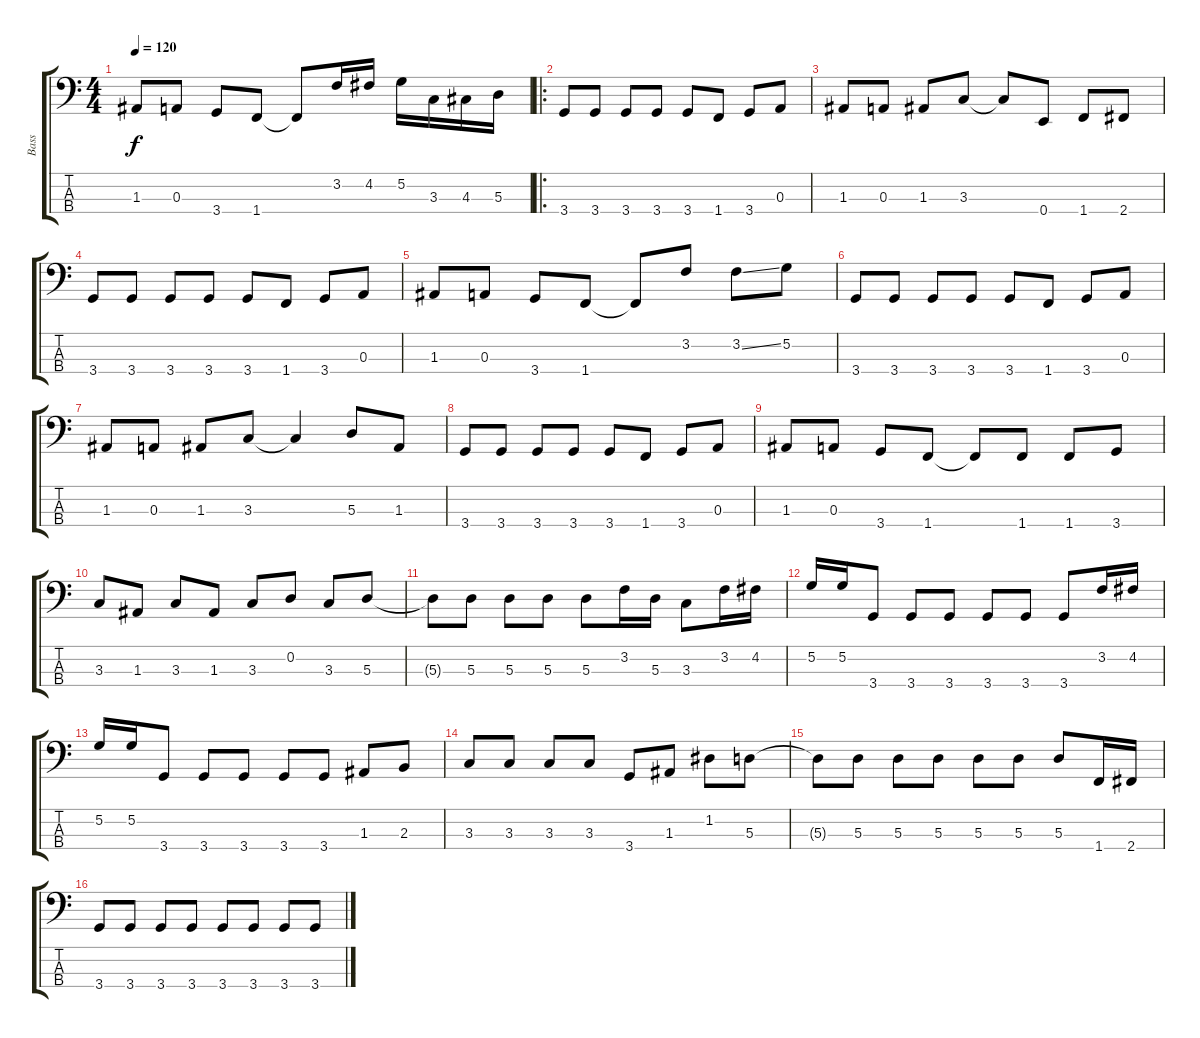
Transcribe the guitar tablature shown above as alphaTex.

\track ("Bass" "Bass") {instrument electricbassfinger}
\staff {score tabs}
\tuning (G2 D2 A1 E1) {hide}
\ts (4 4)
\tempo 120
\clef f4
\ks c
1.3.8{dy f} 0.3.8 3.4.8 1.4.8 1.4{t}.8 3.2.16 4.2.16 5.2.16 3.3.16 4.3.16 5.3.16 |
\ro
3.4.8 3.4.8 3.4.8 3.4.8 3.4.8 1.4.8 3.4.8 0.3.8 |
1.3.8 0.3.8 1.3.8 3.3.8 3.3{t}.8 0.4.8 1.4.8 2.4.8 |
3.4.8 3.4.8 3.4.8 3.4.8 3.4.8 1.4.8 3.4.8 0.3.8 |
1.3.8 0.3.8 3.4.8 1.4.8 1.4{t}.8 3.2.8 3.2{ss}.8 5.2.8 |
3.4.8 3.4.8 3.4.8 3.4.8 3.4.8 1.4.8 3.4.8 0.3.8 |
1.3.8 0.3.8 1.3.8 3.3.8 3.3{t}.4 5.3.8 1.3.8 |
3.4.8 3.4.8 3.4.8 3.4.8 3.4.8 1.4.8 3.4.8 0.3.8 |
1.3.8 0.3.8 3.4.8 1.4.8 1.4{t}.8 1.4.8 1.4.8 3.4.8 |
3.3.8 1.3.8 3.3.8 1.3.8 3.3.8 0.2.8 3.3.8 5.3.8 |
5.3{t}.8 5.3.8 5.3.8 5.3.8 5.3.8 3.2.16 5.3.16 3.3.8 3.2.16 4.2.16 |
5.2.16 5.2.16 3.4.8 3.4.8 3.4.8 3.4.8 3.4.8 3.4.8 3.2.16 4.2.16 |
5.2.16 5.2.16 3.4.8 3.4.8 3.4.8 3.4.8 3.4.8 1.3.8 2.3.8 |
3.3.8 3.3.8 3.3.8 3.3.8 3.4.8 1.3.8 1.2.8 5.3.8 |
5.3{t}.8 5.3.8 5.3.8 5.3.8 5.3.8 5.3.8 5.3.8 1.4.16 2.4.16 |
3.4.8 3.4.8 3.4.8 3.4.8 3.4.8 3.4.8 3.4.8 3.4.8
